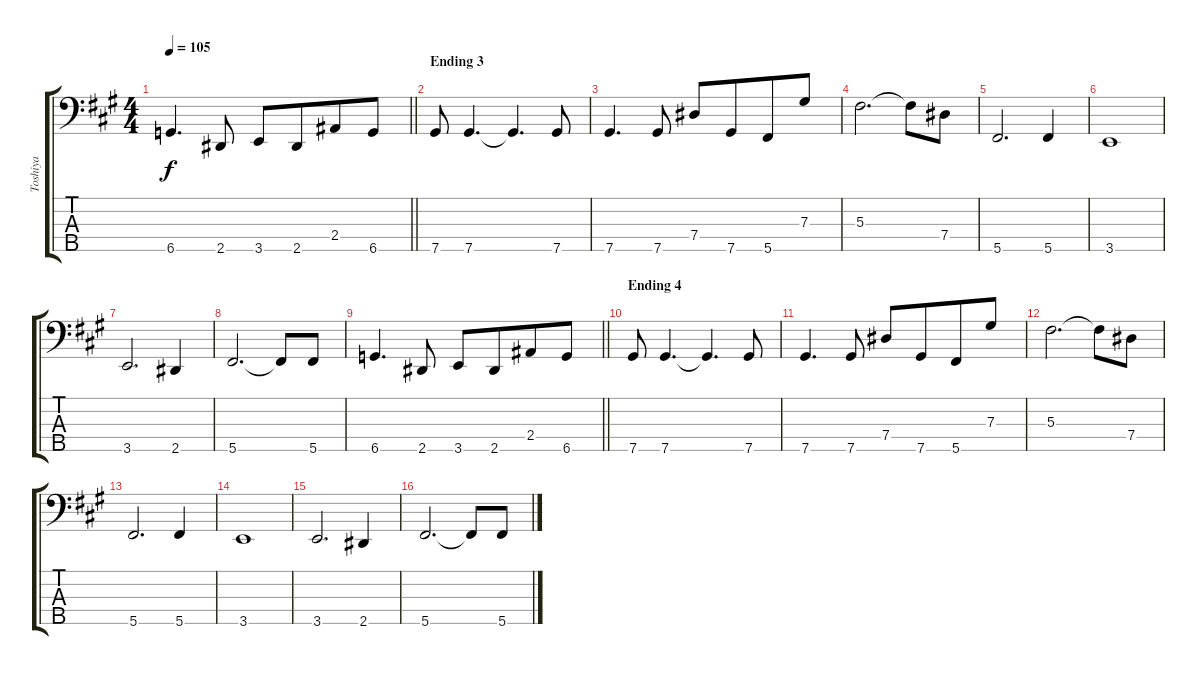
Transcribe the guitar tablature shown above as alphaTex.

\track ("Toshiya" "Toshiya") {instrument electricbassfinger}
\staff {score tabs}
\tuning (B2 Gb2 Db2 Ab1 Db1) {hide}
\ts (4 4)
\tempo 105
\clef f4
\barLineRight lightlight
\ks f#minor
6.5.4{d dy f} 2.5.8 3.5.8 2.5.8{beam merge} 2.4.8 6.5.8 |
\section ("" "Ending 3")
7.5.8 7.5.4{d} 7.5{t}.4{d} 7.5.8 |
7.5.4{d} 7.5.8 7.4.8 7.5.8{beam merge} 5.5.8 7.3.8 |
5.3.2{d} 5.3{t}.8 7.4.8 |
5.5.2{d} 5.5.4 |
3.5.1{volume 11} |
3.5.2{d} 2.5.4 |
5.5.2{d} 5.5{t}.8 5.5.8 |
\barLineRight lightlight
6.5.4{d} 2.5.8 3.5.8 2.5.8{beam merge} 2.4.8 6.5.8 |
\section ("" "Ending 4")
7.5.8{volume 9} 7.5.4{d} 7.5{t}.4{d} 7.5.8 |
7.5.4{d} 7.5.8 7.4.8 7.5.8{beam merge} 5.5.8 7.3.8 |
5.3.2{d} 5.3{t}.8 7.4.8 |
5.5.2{d} 5.5.4 |
3.5.1{volume 6} |
3.5.2{d} 2.5.4 |
5.5.2{d} 5.5{t}.8 5.5.8
